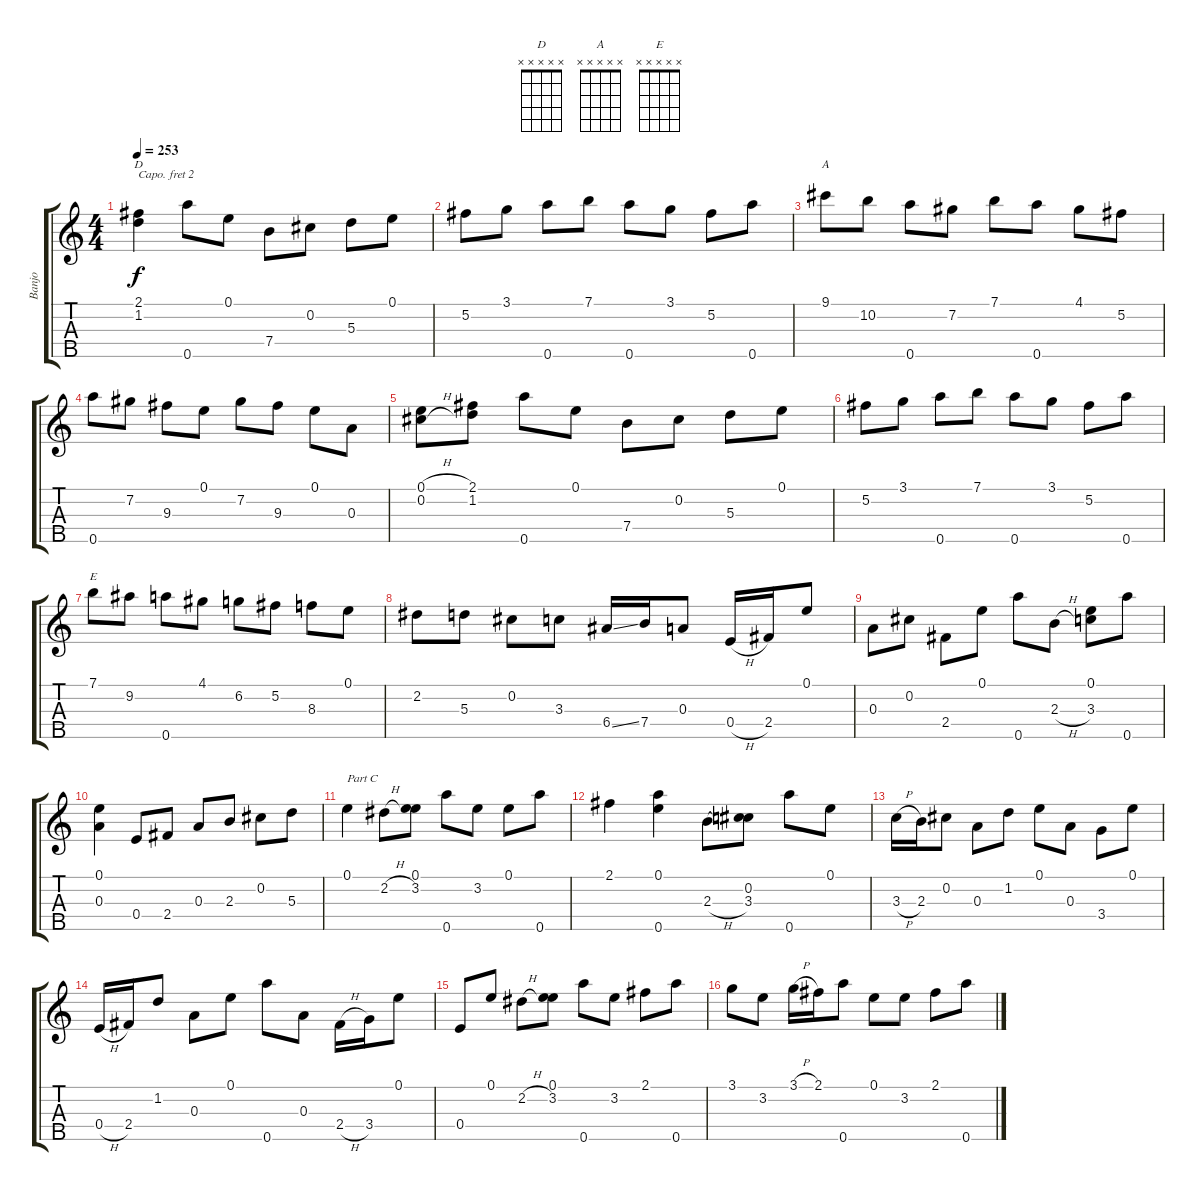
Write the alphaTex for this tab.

\track ("Banjo" "Banjo") {instrument banjo}
\staff {score tabs}
\capo 2
\tuning (D4 B3 G3 D3 G4) {hide}
\displaytranspose 12
\chord ("D" x x x x x) {firstfret 0}
\chord ("A" x x x x x) {firstfret 0}
\chord ("E" x x x x x) {firstfret 0}
\ts (4 4)
\tempo 253
\clef g2
\ks c
(2.1 1.2).4{ch "D" dy f} 0.5.8 0.1.8 7.4.8 0.2.8 5.3.8 0.1.8 |
5.2.8 3.1.8 0.5.8 7.1.8 0.5.8 3.1.8 5.2.8 0.5.8 |
9.1.8{ch "A"} 10.2.8 0.5.8 7.2.8 7.1.8 0.5.8 4.1.8 5.2.8 |
0.5.8 7.2.8 9.3.8 0.1.8 7.2.8 9.3.8 0.1.8 0.3.8 |
(0.1{h} 0.2{h}).8 (2.1 1.2).8 0.5.8 0.1.8 7.4.8 0.2.8 5.3.8 0.1.8 |
5.2.8 3.1.8 0.5.8 7.1.8 0.5.8 3.1.8 5.2.8 0.5.8 |
7.1.8{ch "E"} 9.2.8 0.5.8 4.1.8 6.2.8 5.2.8 8.3.8 0.1.8 |
2.2.8 5.3.8 0.2.8 3.3.8 6.4{ss}.16 7.4.16 0.3.8 0.4{h}.16 2.4.16 0.1.8 |
0.3.8 0.2.8 2.4.8 0.1.8 0.5.8 2.3{h}.8 (0.1 3.3).8 0.5.8 |
(0.1 0.3).4 0.4.8 2.4.8 0.3.8 2.3.8 0.2.8 5.3.8 |
0.1.4{txt "Part C"} 2.2{h}.8 (0.1 3.2).8 0.5.8 3.2.8 0.1.8 0.5.8 |
2.1.4 (0.1 0.5).4 2.3{h}.8 (0.2 3.3).8 0.5.8 0.1.8 |
3.3{h}.16 2.3.16 0.2.8 0.3.8 1.2.8 0.1.8 0.3.8 3.4.8 0.1.8 |
0.4{h}.16 2.4.16 1.2.8 0.3.8 0.1.8 0.5.8 0.3.8 2.4{h}.16 3.4.16 0.1.8 |
0.4.8 0.1.8 2.2{h}.8 (0.1 3.2).8 0.5.8 3.2.8 2.1.8 0.5.8 |
3.1.8 3.2.8 3.1{h}.16 2.1.16 0.5.8 0.1.8 3.2.8 2.1.8 0.5.8
